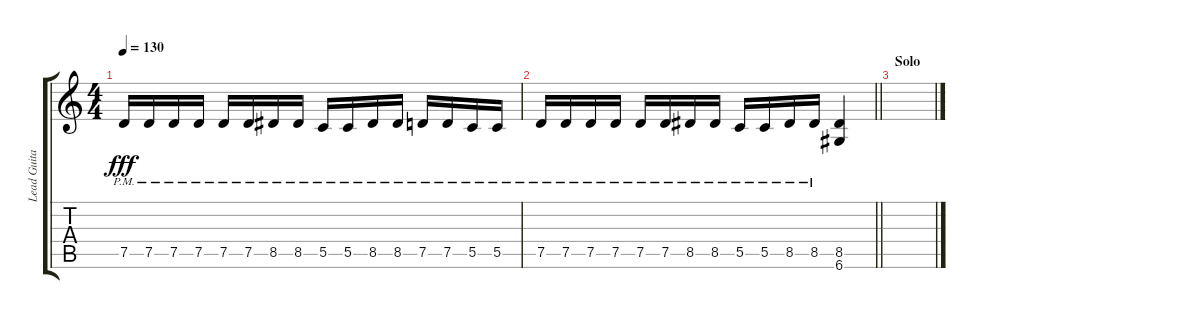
\track ("Lead Guitar" "Lead Guita") {instrument overdrivenguitar}
\staff {score tabs}
\tuning (D4 A3 F3 C3 G2 D2) {hide}
\ts (4 4)
\tempo 130
\clef g2
\ks c
7.5{pm}.16{dy fff} 7.5{pm}.16 7.5{pm}.16 7.5{pm}.16 7.5{pm}.16 7.5{pm}.16 8.5{pm}.16 8.5{pm}.16 5.5{pm}.16 5.5{pm}.16 8.5{pm}.16 8.5{pm}.16 7.5{pm}.16 7.5{pm}.16 5.5{pm}.16 5.5{pm}.16 |
\barLineRight lightlight
7.5{pm}.16 7.5{pm}.16 7.5{pm}.16 7.5{pm}.16 7.5{pm}.16 7.5{pm}.16 8.5{pm}.16 8.5{pm}.16 5.5{pm}.16 5.5{pm}.16 8.5{pm}.16 8.5{pm}.16 (8.5 6.6).4 |
\section ("" "Solo")
